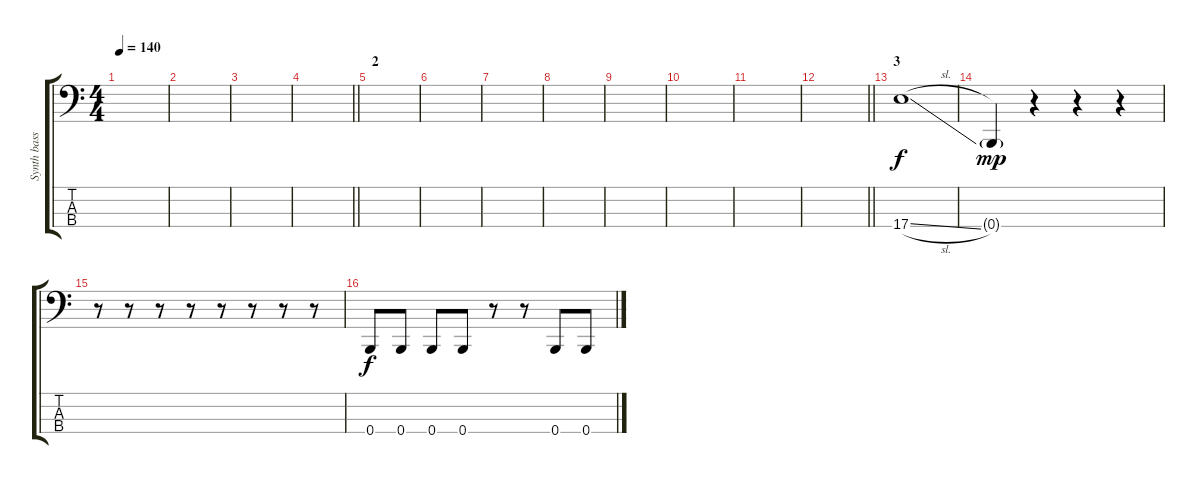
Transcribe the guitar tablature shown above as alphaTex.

\track ("Synth bass" "Synth bass") {instrument electricbassfinger}
\staff {score tabs}
\tuning (E2 B1 Gb1 B0) {hide}
\ts (4 4)
\tempo 140
\clef f4
\ks c
|
|
|
\barLineRight lightlight
|
\section ("" "2")
|
|
|
|
|
|
|
\barLineRight lightlight
|
\section ("" "3")
17.4{sl}.1 |
0.4{g}.4{dy mp} r.4 r.4 r.4 |
r.8 r.8 r.8 r.8 r.8 r.8 r.8 r.8 |
0.4.8{dy f} 0.4.8 0.4.8 0.4.8 r.8 r.8 0.4.8 0.4.8
